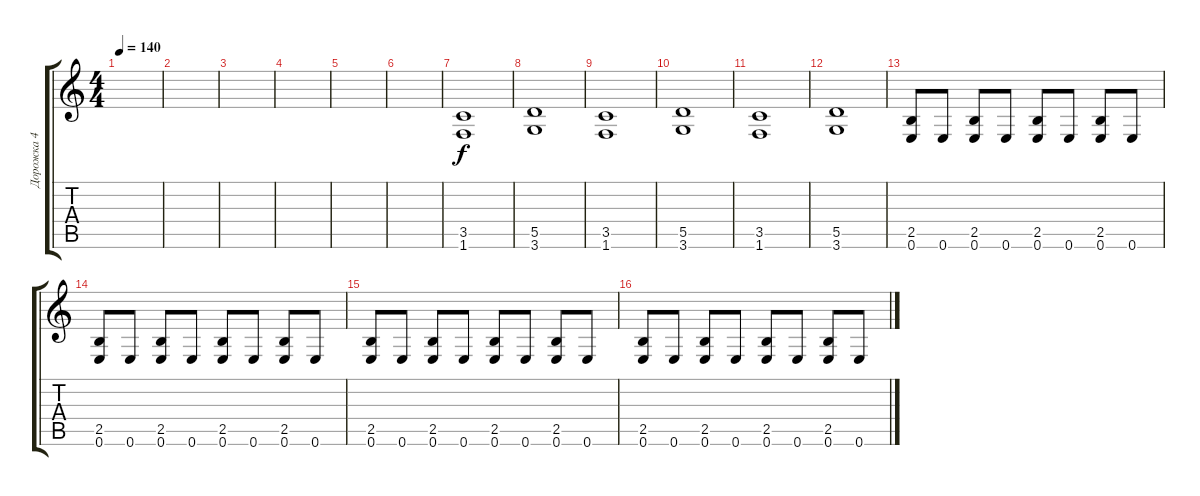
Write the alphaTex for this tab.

\track ("Дорожка 4" "Дорожка 4") {instrument distortionguitar}
\staff {score tabs}
\tuning (E4 B3 G3 D3 A2 E2) {hide}
\ts (4 4)
\tempo 140
\clef g2
\ks c
|
|
|
|
|
|
(3.5 1.6).1 |
(5.5 3.6).1 |
(3.5 1.6).1 |
(5.5 3.6).1 |
(3.5 1.6).1 |
(5.5 3.6).1 |
(2.5 0.6).8 0.6.8 (2.5 0.6).8 0.6.8 (2.5 0.6).8 0.6.8 (2.5 0.6).8 0.6.8 |
(2.5 0.6).8 0.6.8 (2.5 0.6).8 0.6.8 (2.5 0.6).8 0.6.8 (2.5 0.6).8 0.6.8 |
(2.5 0.6).8 0.6.8 (2.5 0.6).8 0.6.8 (2.5 0.6).8 0.6.8 (2.5 0.6).8 0.6.8 |
(2.5 0.6).8 0.6.8 (2.5 0.6).8 0.6.8 (2.5 0.6).8 0.6.8 (2.5 0.6).8 0.6.8
